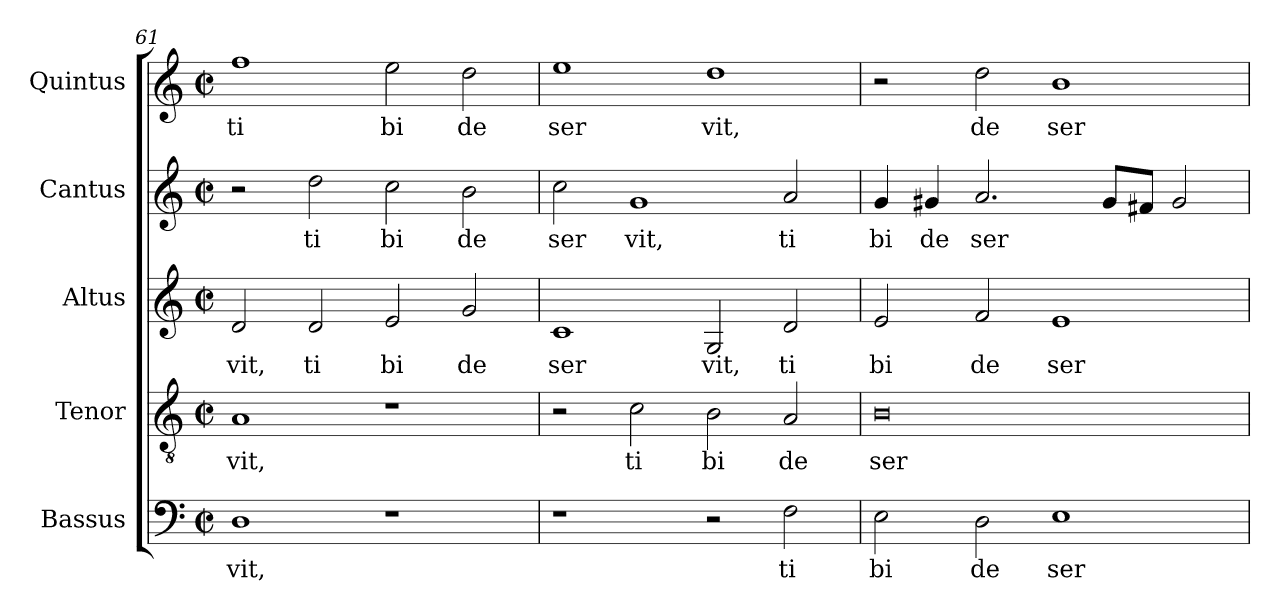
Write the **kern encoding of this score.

**kern	**text	**kern	**text	**kern	**text	**kern	**text	**kern	**text
*part5	*part5	*part4	*part4	*part3	*part3	*part2	*part2	*part1	*part1
*staff5	*staff5	*staff4	*staff4	*staff3	*staff3	*staff2	*staff2	*staff1	*staff1
*I"Bassus	*	*I"Tenor	*	*I"Altus	*	*I"Cantus	*	*I"Quintus	*
!!LO:LB:g=z
*clefF4	*	*clefGv2	*	*clefG2	*	*clefG2	*	*clefG2	*
*	*	*	*	*	*	*k[]	*	*	*
*	*	*	*	*	*	*C:	*	*	*
*M2/2	*	*M2/2	*	*M2/2	*	*M2/2	*	*M2/2	*
*met(c|)	*	*met(c|)	*	*met(c|)	*	*met(c|)	*	*met(c|)	*
=61	=61	=61	=61	=61	=61	=61	=61	=61	=61
!	!LO:LY:b:cj	!	!LO:LY:b:cj	!	!LO:LY:b:cj	!	!	!	!LO:LY:b:cj
1D	vit,	1A	vit,	2d/	vit,	2r	.	1ff	ti
!	!	!	!	!	!LO:LY:b:cj	!	!LO:LY:b:cj	!	!
.	.	.	.	2d/	ti	2dd\	ti	.	.
!	!	!	!	!	!LO:LY:b:cj	!	!LO:LY:b:cj	!	!LO:LY:b:cj
1r	.	1r	.	2e/	bi	2cc\	bi	2ee\	bi
!	!	!	!	!	!LO:LY:b:cj	!	!LO:LY:b:cj	!	!LO:LY:b:cj
.	.	.	.	2g/	de	2b\	de	2dd\	de
=62	=62	=62	=62	=62	=62	=62	=62	=62	=62
!	!	!	!	!	!LO:LY:b:cj	!	!LO:LY:b:cj	!	!LO:LY:b:cj
1r	.	2r	.	1c	ser	2cc\	ser	1ee	ser
!	!	!	!LO:LY:b:cj	!	!	!	!LO:LY:b:cj	!	!
.	.	2c\	ti	.	.	1g	vit,	.	.
!	!	!	!LO:LY:b:cj	!	!LO:LY:b:cj	!	!	!	!LO:LY:b:cj
2r	.	2B\	bi	2G/	vit,	.	.	1dd	vit,
!	!LO:LY:b:cj	!	!LO:LY:b:cj	!	!LO:LY:b:cj	!	!LO:LY:b:cj	!	!
2F\	ti	2A/	de	2d/	ti	2a/	ti	.	.
=63	=63	=63	=63	=63	=63	=63	=63	=63	=63
!	!LO:LY:b:cj	!	!LO:LY:b:cj	!	!LO:LY:b:cj	!	!LO:LY:b:cj	!	!
2E\	bi	0B	ser	2e/	bi	4g/	bi	2r	.
!	!	!	!	!	!	!	!LO:LY:b:cj	!	!
.	.	.	.	.	.	4g#X/	de	.	.
!	!LO:LY:b:cj	!	!	!	!LO:LY:b:cj	!	!LO:LY:b	!	!LO:LY:b:cj
2D\	de	.	.	2f/	de	2.a/	ser	2dd\	de
!	!LO:LY:b:cj	!	!	!	!LO:LY:b:cj	!	!	!	!LO:LY:b:cj
1E	ser	.	.	1e	ser	.	.	1b	ser
.	.	.	.	.	.	8g#/L	.	.	.
.	.	.	.	.	.	8f#/J	.	.	.
.	.	.	.	.	.	2g#/	.	.	.
=	=	=	=	=	=	=	=	=	=
*-	*-	*-	*-	*-	*-	*-	*-	*-	*-
